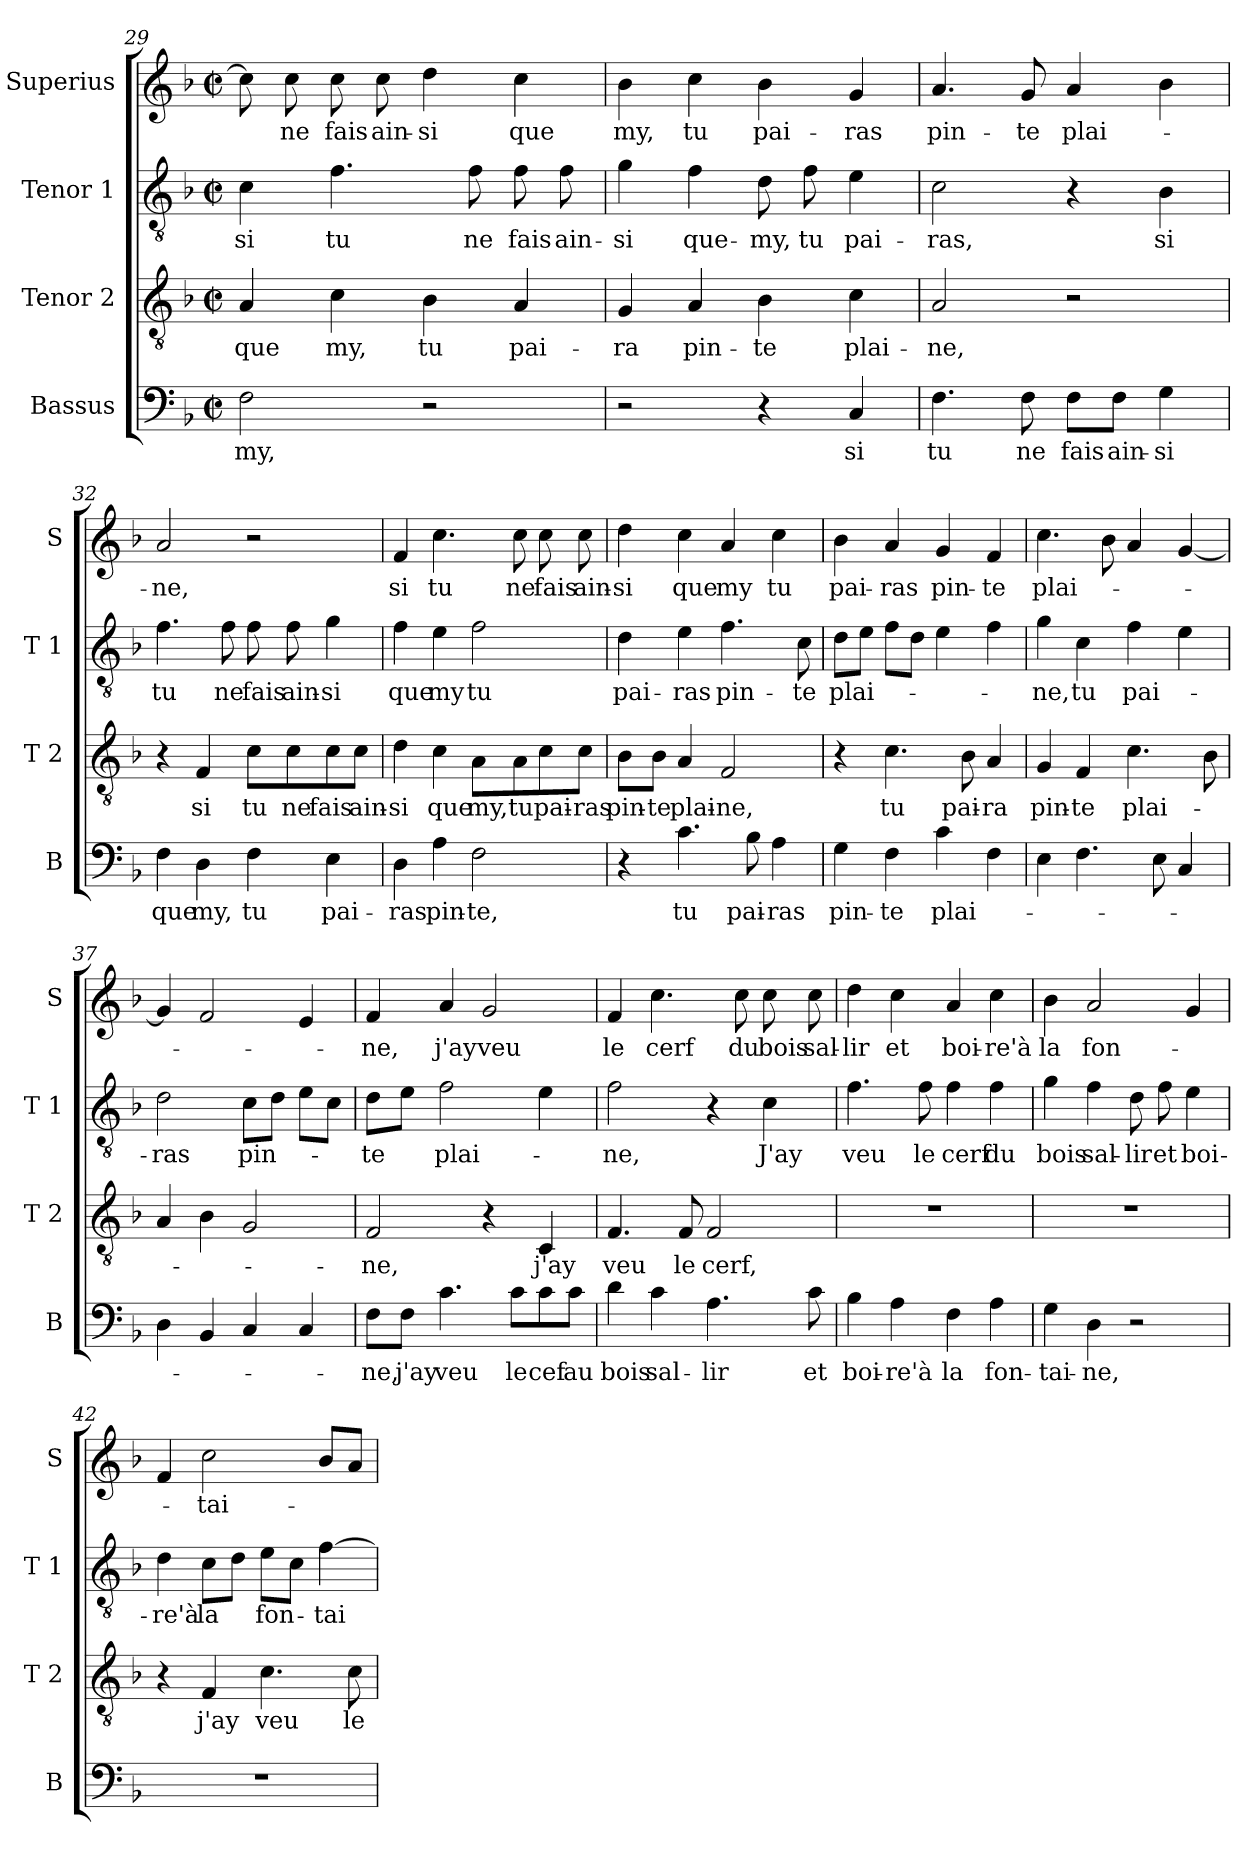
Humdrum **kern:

**kern	**text	**kern	**text	**kern	**text	**kern	**text
*part4	*part4	*part3	*part3	*part2	*part2	*part1	*part1
*staff4	*staff4	*staff3	*staff3	*staff2	*staff2	*staff1	*staff1
*I"Bassus	*	*I"Tenor 2	*	*I"Tenor 1	*	*I"Superius	*
*I'B	*	*I'T 2	*	*I'T 1	*	*I'S	*
*clefF4	*	*clefGv2	*	*clefGv2	*	*clefG2	*
*k[b-]	*	*k[b-]	*	*k[b-]	*	*k[b-]	*
*F:	*	*F:	*	*F:	*	*F:	*
*M2/2	*	*M2/2	*	*M2/2	*	*M2/2	*
*met(c|)	*	*met(c|)	*	*met(c|)	*	*met(c|)	*
=29	=29	=29	=29	=29	=29	=29	=29
2F\	my,	4A/	que	4c\	si	8cc\]	.
.	.	.	.	.	.	8cc\	ne
.	.	4c\	my,	4.f\	tu	8cc\	fais
.	.	.	.	.	.	8cc\	ain-
2r	.	4B-\	tu	.	.	4dd\	-si
.	.	.	.	8f\	ne	.	.
.	.	4A/	pai-	8f\	fais	4cc\	que
.	.	.	.	8f\	ain-	.	.
!!LO:PB:g=z
=30	=30	=30	=30	=30	=30	=30	=30
2r	.	4G/	-ra	4g\	-si	4b-\	my,
.	.	4A/	pin-	4f\	que-	4cc\	tu
4r	.	4B-\	-te	8d\	-my,	4b-\	pai-
.	.	.	.	8f\	tu	.	.
4C/	si	4c\	plai-	4e\	pai-	4g/	-ras
=31	=31	=31	=31	=31	=31	=31	=31
4.F\	tu	2A/	-ne,	2c\	-ras,	4.a/	pin-
8F\	ne	.	.	.	.	8g/	-te
8F\L	fais	2r	.	4r	.	4a/	plai-
8F\J	ain-	.	.	.	.	.	.
4G\	-si	.	.	4B-\	si	4b-\	.
=32	=32	=32	=32	=32	=32	=32	=32
4F\	que	4r	.	4.f\	tu	2a/	-ne,
4D\	my,	4F/	si	.	.	.	.
.	.	.	.	8f\	ne	.	.
4F\	tu	8c\L	tu	8f\	fais	2r	.
.	.	8c\	ne	8f\	ain-	.	.
4E\	pai-	8c\	fais	4g\	-si	.	.
.	.	8c\J	ain-	.	.	.	.
=33	=33	=33	=33	=33	=33	=33	=33
4D\	-ras	4d\	-si	4f\	que	4f/	si
4A\	pin-	4c\	que	4e\	my	4.cc\	tu
2F\	-te,	8A\L	my,	2f\	tu	.	.
.	.	8A\	tu	.	.	8cc\	ne
.	.	8c\	pai-	.	.	8cc\	fais
.	.	8c\J	-ras	.	.	8cc\	ain-
!!LO:LB:g=z
=34	=34	=34	=34	=34	=34	=34	=34
4r	.	8B-\L	pin-	4d\	pai-	4dd\	-si
.	.	8B-\J	-te	.	.	.	.
4.c\	tu	4A/	plai-	4e\	-ras	4cc\	que
.	.	2F/	-ne,	4.f\	pin-	4a/	my
8B-\	pai-	.	.	.	.	.	.
4A\	-ras	.	.	.	.	4cc\	tu
.	.	.	.	8c\	-te	.	.
=35	=35	=35	=35	=35	=35	=35	=35
4G\	pin-	4r	.	8d\L	plai-	4b-\	pai-
.	.	.	.	8e\J	.	.	.
4F\	-te	4.c\	tu	8f\L	.	4a/	-ras
.	.	.	.	8d\J	.	.	.
4c\	plai-	.	.	4e\	.	4g/	pin-
.	.	8B-\	pai-	.	.	.	.
4F\	.	4A/	-ra	4f\	.	4f/	-te
=36	=36	=36	=36	=36	=36	=36	=36
4E\	.	4G/	pin-	4g\	-ne,	4.cc\	plai-
4.F\	.	4F/	-te	4c\	tu	.	.
.	.	.	.	.	.	8b-\	.
.	.	4.c\	plai-	4f\	pai-	4a/	.
8E\	.	.	.	.	.	.	.
4C/	.	.	.	4e\	.	[4g/	.
.	.	8B-\	.	.	.	.	.
=37	=37	=37	=37	=37	=37	=37	=37
4D\	.	4A/	.	2d\	-ras	4g/]	.
4BB-/	.	4B-\	.	.	.	2f/	.
4C/	.	2G/	.	8c\L	pin-	.	.
.	.	.	.	8d\J	.	.	.
4C/	.	.	.	8e\L	.	4e/	.
.	.	.	.	8c\J	.	.	.
=38	=38	=38	=38	=38	=38	=38	=38
8F\L	-ne,	2F/	-ne,	8d\L	-te	4f/	-ne,
8F\J	j'ay	.	.	8e\J	.	.	.
4.c\	veu	.	.	2f\	plai-	4a/	j'ay
.	.	4r	.	.	.	2g/	veu
8c\L	le	.	.	.	.	.	.
8c\	cef	4C/	j'ay	4e\	.	.	.
8c\J	au	.	.	.	.	.	.
!!LO:LB:g=z
=39	=39	=39	=39	=39	=39	=39	=39
4d\	bois	4.F/	veu	2f\	-ne,	4f/	le
4c\	sal-	.	.	.	.	4.cc\	cerf
.	.	8F/	le	.	.	.	.
4.A\	-lir	2F/	cerf,	4r	.	.	.
.	.	.	.	.	.	8cc\	du
.	.	.	.	4c\	J'ay	8cc\	bois
8c\	et	.	.	.	.	8cc\	sal-
=40	=40	=40	=40	=40	=40	=40	=40
4B-\	boi-	1r	.	4.f\	veu	4dd\	-lir
4A\	-re'à	.	.	.	.	4cc\	et
.	.	.	.	8f\	le	.	.
4F\	la	.	.	4f\	cerf	4a/	boi-
4A\	fon-	.	.	4f\	du	4cc\	-re'à
=41	=41	=41	=41	=41	=41	=41	=41
4G\	-tai-	1r	.	4g\	bois	4b-\	la
4D\	-ne,	.	.	4f\	sal-	2a/	fon-
2r	.	.	.	8d\	-lir	.	.
.	.	.	.	8f\	et	.	.
.	.	.	.	4e\	boi-	4g/	.
=42	=42	=42	=42	=42	=42	=42	=42
1r	.	4r	.	4d\	-re'à	4f/	.
.	.	4F/	j'ay	8c\L	la	2cc\	-tai-
.	.	.	.	8d\J	.	.	.
.	.	4.c\	veu	8e\L	fon-	.	.
.	.	.	.	8c\J	.	.	.
.	.	.	.	[4f\	-tai-	8b-/L	.
.	.	8c\	le	.	.	8a/J	.
=	=	=	=	=	=	=	=
*-	*-	*-	*-	*-	*-	*-	*-
